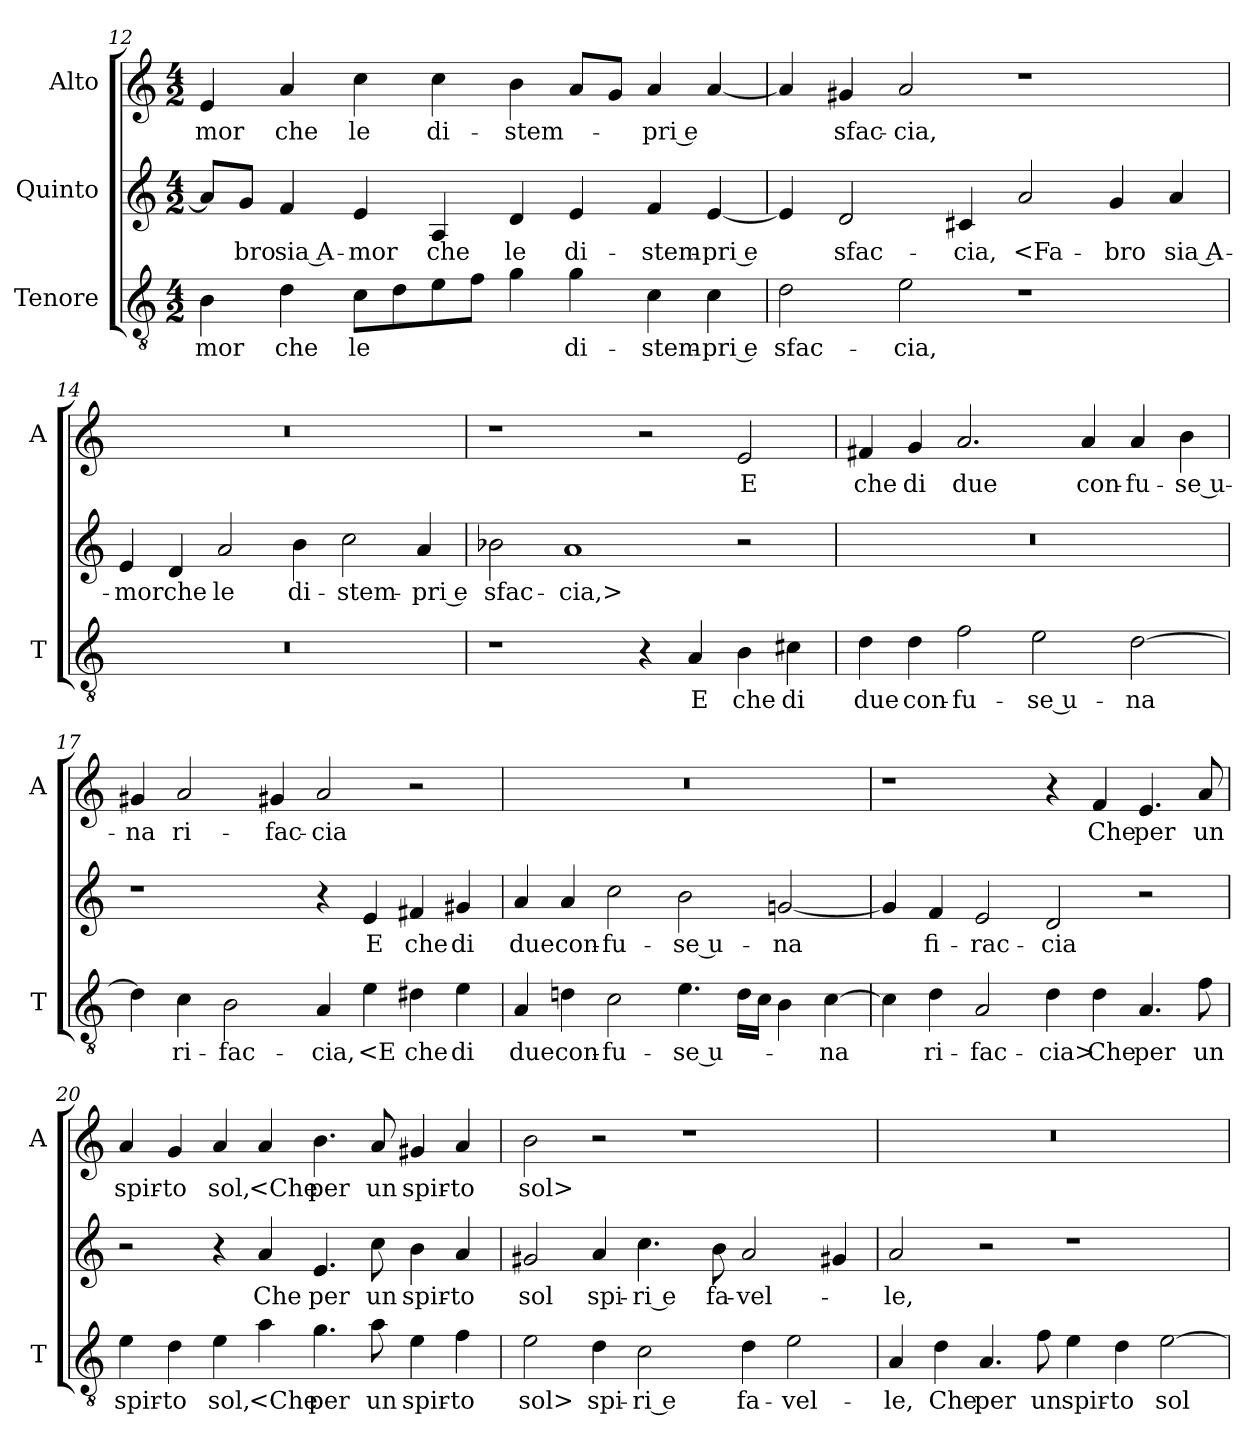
**kern	**text	**kern	**text	**kern	**text
*part3	*part3	*part2	*part2	*part1	*part1
*staff3	*staff3	*staff2	*staff2	*staff1	*staff1
*I"Tenore	*	*I"Quinto	*	*I"Alto	*
*I'T	*	*	*	*I'A	*
*clefGv2	*	*clefG2	*	*clefG2	*
*k[]	*	*k[]	*	*k[]	*
*C:	*	*C:	*	*C:	*
*M4/2	*	*M4/2	*	*M4/2	*
=12	=12	=12	=12	=12	=12
4B	-mor	8a/L]	.	4e	-mor
.	.	8g/J	-bro	.	.
4d	che	4f	sia A-	4a	che
8cL	le	4e	-mor	4cc	le
8d	.	.	.	.	.
8e	.	4A	che	4cc	di-
8fJ	.	.	.	.	.
4g	.	4d	le	4b	-stem-
4g	di-	4e	di-	8aL	.
.	.	.	.	8gJ	.
4c	-stem-	4f	-stem-	4a	-pri e
4c	-pri e	[4e	-pri e	[4a	.
=13	=13	=13	=13	=13	=13
2d	sfac-	4e]	.	4a]	.
.	.	2d	sfac-	4g#X	sfac-
2e	-cia,	.	.	2a	-cia,
.	.	4c#X	-cia,	.	.
1r	.	2a	<Fa-	1r	.
.	.	4g	-bro	.	.
.	.	4a	sia A-	.	.
=14	=14	=14	=14	=14	=14
0r	.	4e	-mor	0r	.
.	.	4d	che	.	.
.	.	2a	le	.	.
.	.	4b	di-	.	.
.	.	2cc	-stem-	.	.
.	.	4a	-pri e	.	.
=15	=15	=15	=15	=15	=15
1r	.	2b-X	sfac-	1r	.
.	.	1a	-cia,>	.	.
4r	.	.	.	2r	.
4A	E	.	.	.	.
4B	che	2r	.	2e	E
4c#X	di	.	.	.	.
=16	=16	=16	=16	=16	=16
4d	due	0r	.	4f#X	che
4d	con-	.	.	4g	di
2f	-fu-	.	.	2.a	due
2e	-se u-	.	.	.	.
.	.	.	.	4a	con-
[2d	-na	.	.	4a	-fu-
.	.	.	.	4b	-se u-
=17	=17	=17	=17	=17	=17
4d]	.	1r	.	4g#X	-na
4c	ri-	.	.	2a	ri-
2B	-fac-	.	.	.	.
.	.	.	.	4g#X	-fac-
4A	-cia,	4r	.	2a	-cia
4e	<E	4e	E	.	.
4d#X	che	4f#X	che	2r	.
4e	di	4g#X	di	.	.
=18	=18	=18	=18	=18	=18
4A	due	4a	due	0r	.
4dn	con-	4a	con-	.	.
2c	-fu-	2cc	-fu-	.	.
4.e	-se u-	2b	-se u-	.	.
16dLL	.	.	.	.	.
16cJJ	.	.	.	.	.
4B	.	[2gn	-na	.	.
[4c	-na	.	.	.	.
=19	=19	=19	=19	=19	=19
4c]	.	4g]	.	1r	.
4d	ri-	4f	fi-	.	.
2A	-fac-	2e	-rac-	.	.
4d	-cia>	2d	-cia	4r	.
4d	Che	.	.	4f	Che
4.A	per	2r	.	4.e	per
8f	un	.	.	8a	un
=20	=20	=20	=20	=20	=20
4e	spir-	2r	.	4a	spir-
4d	-to	.	.	4g	-to
4e	sol,	4r	.	4a	sol,
4a	<Che	4a	Che	4a	<Che
4.g	per	4.e	per	4.b	per
8a	un	8cc	un	8a	un
4e	spir-	4b	spir-	4g#X	spir-
4f	-to	4a	-to	4a	-to
=21	=21	=21	=21	=21	=21
2e	sol>	2g#X	sol	2b	sol>
4d	spi-	4a	spi-	2r	.
2c	-ri e	4.cc	-ri e	.	.
.	.	.	.	1r	.
.	.	8b	fa-	.	.
4d	fa-	2a	-vel-	.	.
2e	-vel-	.	.	.	.
.	.	4g#X	.	.	.
=22	=22	=22	=22	=22	=22
4A	-le,	2a	-le,	0r	.
4d	Che	.	.	.	.
4.A	per	2r	.	.	.
8f	un	.	.	.	.
4e	spir-	1r	.	.	.
4d	-to	.	.	.	.
[2e	sol	.	.	.	.
=	=	=	=	=	=
*-	*-	*-	*-	*-	*-
